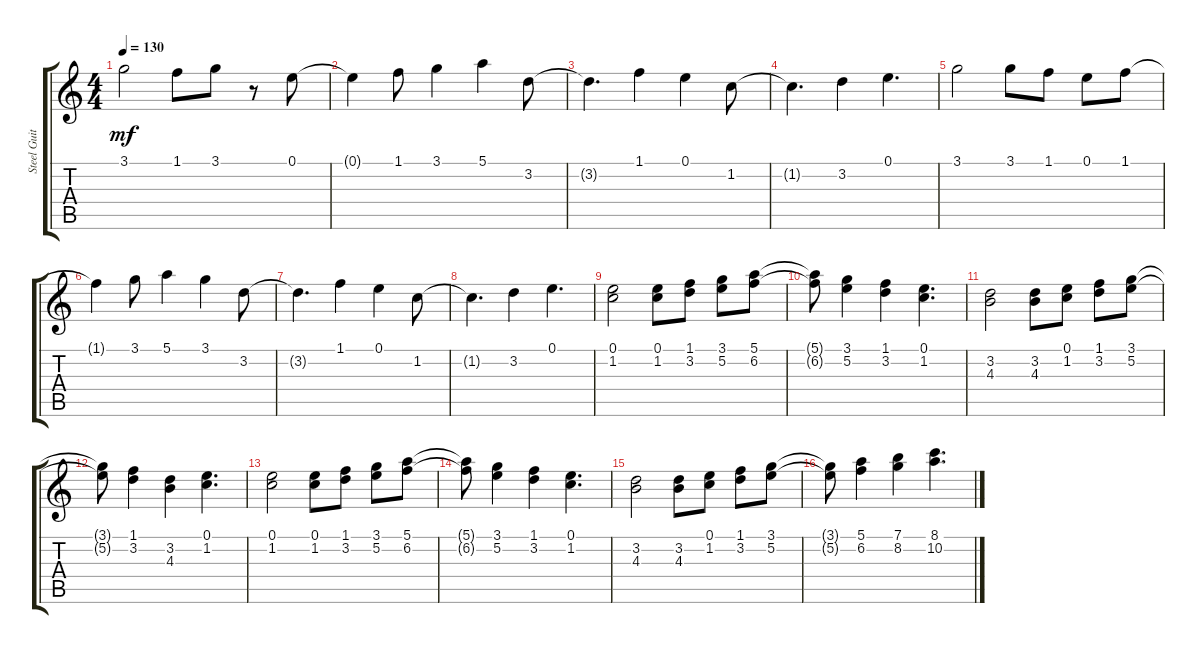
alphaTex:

\track ("Steel Guitar" "Steel Guit") {instrument acousticguitarsteel}
\staff {score tabs}
\tuning (E4 B3 G3 D3 A2 E2) {hide}
\ts (4 4)
\tempo 130
\clef g2
\ks c
3.1.2{dy mf} 1.1.8 3.1.8 r.8 0.1.8 |
0.1{t}.4 1.1.8 3.1.4 5.1.4 3.2.8 |
3.2{t}.4{d} 1.1.4 0.1.4 1.2.8 |
1.2{t}.4{d} 3.2.4 0.1.4{d} |
3.1.2 3.1.8 1.1.8 0.1.8 1.1.8 |
1.1{t}.4 3.1.8 5.1.4 3.1.4 3.2.8 |
3.2{t}.4{d} 1.1.4 0.1.4 1.2.8 |
1.2{t}.4{d} 3.2.4 0.1.4{d} |
(0.1 1.2).2 (0.1 1.2).8 (1.1 3.2).8 (3.1 5.2).8 (5.1 6.2).8 |
(5.1{t} 6.2{t}).8 (3.1 5.2).4 (1.1 3.2).4 (0.1 1.2).4{d} |
(3.2 4.3).2 (3.2 4.3).8 (0.1 1.2).8 (1.1 3.2).8 (3.1 5.2).8 |
(3.1{t} 5.2{t}).8 (1.1 3.2).4 (3.2 4.3).4 (0.1 1.2).4{d} |
(0.1 1.2).2 (0.1 1.2).8 (1.1 3.2).8 (3.1 5.2).8 (5.1 6.2).8 |
(5.1{t} 6.2{t}).8 (3.1 5.2).4 (1.1 3.2).4 (0.1 1.2).4{d} |
(3.2 4.3).2 (3.2 4.3).8 (0.1 1.2).8 (1.1 3.2).8 (3.1 5.2).8 |
(3.1{t} 5.2{t}).8 (5.1 6.2).4 (7.1 8.2).4 (8.1 10.2).4{d}
